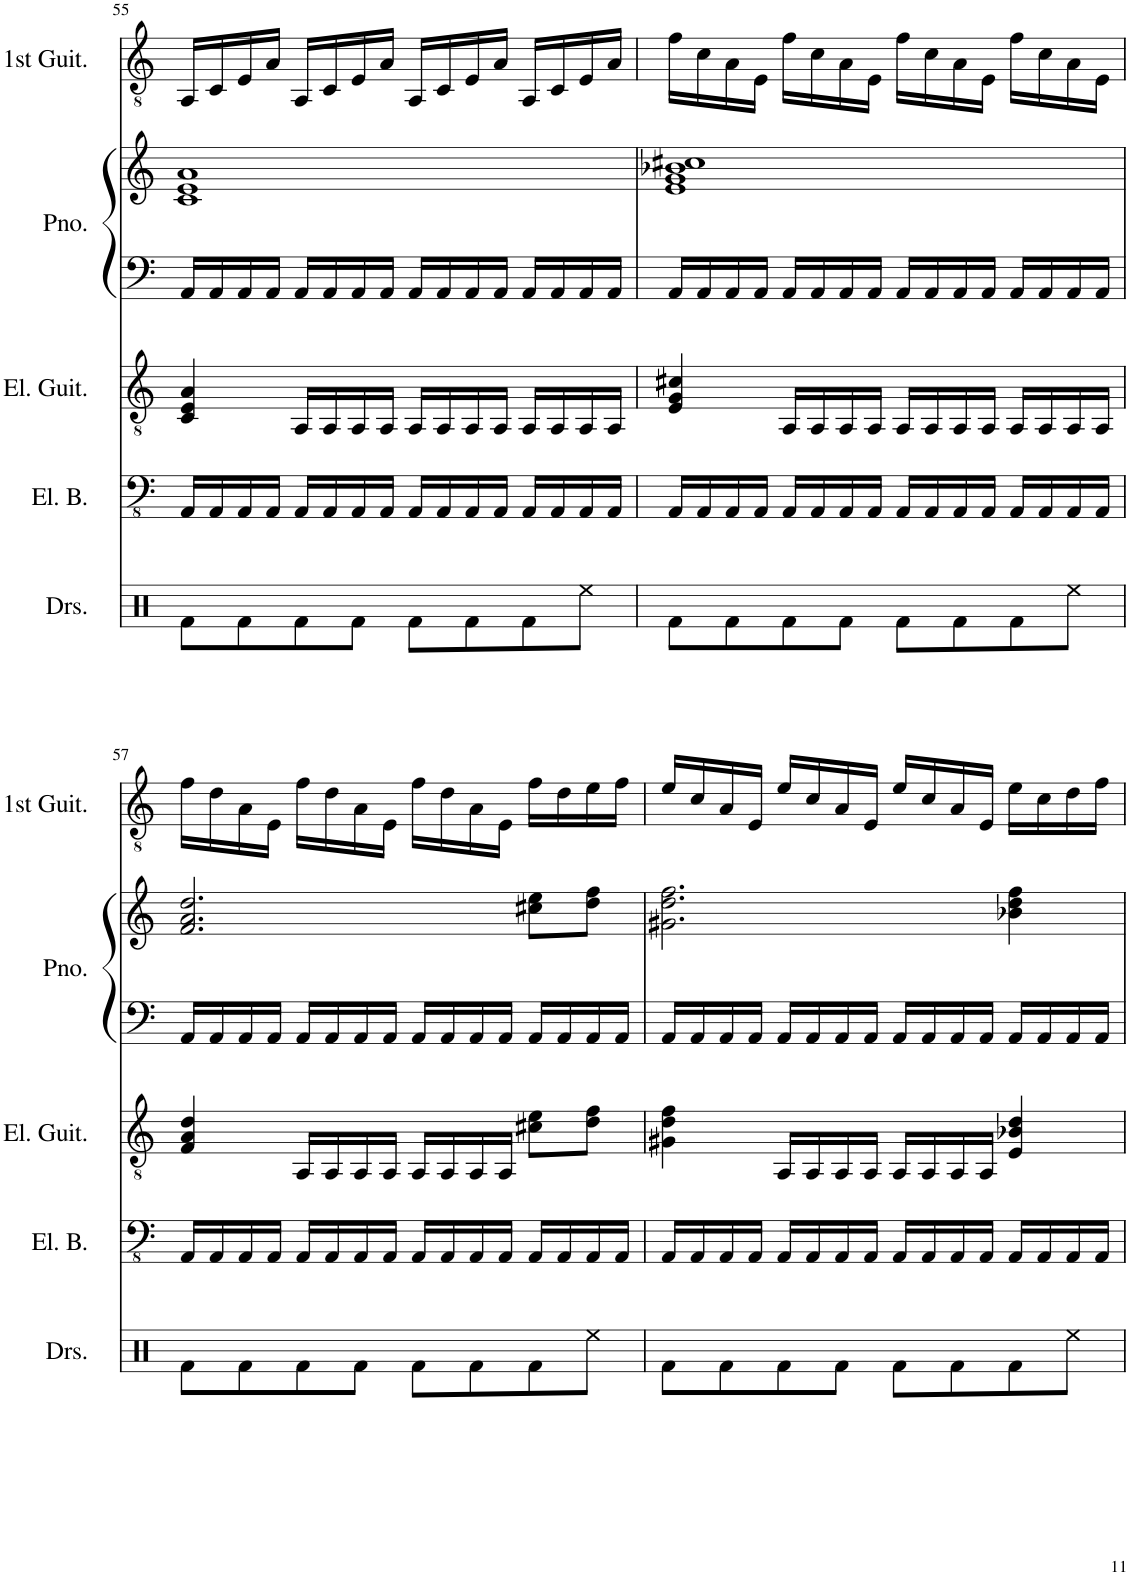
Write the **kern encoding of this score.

**kern	**kern	**kern	**kern	**kern	**kern
*part5	*part4	*part3	*part2	*part2	*part1
*staff6	*staff5	*staff4	*staff3	*staff2	*staff1
*I"Drumset	*I"Electric Bass	*I"Electric Guitar	*I"Piano	*	*I"First Guitar
*I'Drs.	*I'El. B.	*I'El. Guit.	*I'Pno.	*	*
!!LO:PB:g=z
*clefX	*clefFv4	*clefGv2	*clefF4	*clefG2	*clefGv2
*k[]	*k[]	*k[]	*k[]	*k[]	*k[]
*M4/4	*M4/4	*M4/4	*M4/4	*M4/4	*M4/4
=55	=55	=55	=55	=55	=55
8Rf\L	16AAA/LL	4C/ 4E/ 4A/	16AA/LL	1c 1e 1a	16AA/LL
.	16AAA/	.	16AA/	.	16C/
8Rf\	16AAA/	.	16AA/	.	16E/
.	16AAA/JJ	.	16AA/JJ	.	16A/JJ
8Rf\	16AAA/LL	16AA/LL	16AA/LL	.	16AA/LL
.	16AAA/	16AA/	16AA/	.	16C/
8Rf\J	16AAA/	16AA/	16AA/	.	16E/
.	16AAA/JJ	16AA/JJ	16AA/JJ	.	16A/JJ
8Rf\L	16AAA/LL	16AA/LL	16AA/LL	.	16AA/LL
.	16AAA/	16AA/	16AA/	.	16C/
8Rf\	16AAA/	16AA/	16AA/	.	16E/
.	16AAA/JJ	16AA/JJ	16AA/JJ	.	16A/JJ
8Rf\	16AAA/LL	16AA/LL	16AA/LL	.	16AA/LL
.	16AAA/	16AA/	16AA/	.	16C/
8Ree\J	16AAA/	16AA/	16AA/	.	16E/
.	16AAA/JJ	16AA/JJ	16AA/JJ	.	16A/JJ
=56	=56	=56	=56	=56	=56
8Rf\L	16AAA/LL	4E/ 4G/ 4c#X/	16AA/LL	1e 1g 1b-X 1cc#X	16f\LL
.	16AAA/	.	16AA/	.	16c\
8Rf\	16AAA/	.	16AA/	.	16A\
.	16AAA/JJ	.	16AA/JJ	.	16E\JJ
8Rf\	16AAA/LL	16AA/LL	16AA/LL	.	16f\LL
.	16AAA/	16AA/	16AA/	.	16c\
8Rf\J	16AAA/	16AA/	16AA/	.	16A\
.	16AAA/JJ	16AA/JJ	16AA/JJ	.	16E\JJ
8Rf\L	16AAA/LL	16AA/LL	16AA/LL	.	16f\LL
.	16AAA/	16AA/	16AA/	.	16c\
8Rf\	16AAA/	16AA/	16AA/	.	16A\
.	16AAA/JJ	16AA/JJ	16AA/JJ	.	16E\JJ
8Rf\	16AAA/LL	16AA/LL	16AA/LL	.	16f\LL
.	16AAA/	16AA/	16AA/	.	16c\
8Ree\J	16AAA/	16AA/	16AA/	.	16A\
.	16AAA/JJ	16AA/JJ	16AA/JJ	.	16E\JJ
!!LO:LB:g=z
=57	=57	=57	=57	=57	=57
8Rf\L	16AAA/LL	4F/ 4A/ 4d/	16AA/LL	2.f/ 2.a/ 2.dd/	16f\LL
.	16AAA/	.	16AA/	.	16d\
8Rf\	16AAA/	.	16AA/	.	16A\
.	16AAA/JJ	.	16AA/JJ	.	16E\JJ
8Rf\	16AAA/LL	16AA/LL	16AA/LL	.	16f\LL
.	16AAA/	16AA/	16AA/	.	16d\
8Rf\J	16AAA/	16AA/	16AA/	.	16A\
.	16AAA/JJ	16AA/JJ	16AA/JJ	.	16E\JJ
8Rf\L	16AAA/LL	16AA/LL	16AA/LL	.	16f\LL
.	16AAA/	16AA/	16AA/	.	16d\
8Rf\	16AAA/	16AA/	16AA/	.	16A\
.	16AAA/JJ	16AA/JJ	16AA/JJ	.	16E\JJ
8Rf\	16AAA/LL	8c#X\ 8e\L	16AA/LL	8cc#X\ 8ee\L	16f\LL
.	16AAA/	.	16AA/	.	16d\
8Ree\J	16AAA/	8d\ 8f\J	16AA/	8dd\ 8ff\J	16e\
.	16AAA/JJ	.	16AA/JJ	.	16f\JJ
=58	=58	=58	=58	=58	=58
8Rf\L	16AAA/LL	4G#X\ 4d\ 4f\	16AA/LL	2.g#X\ 2.dd\ 2.ff\	16e/LL
.	16AAA/	.	16AA/	.	16c/
8Rf\	16AAA/	.	16AA/	.	16A/
.	16AAA/JJ	.	16AA/JJ	.	16E/JJ
8Rf\	16AAA/LL	16AA/LL	16AA/LL	.	16e/LL
.	16AAA/	16AA/	16AA/	.	16c/
8Rf\J	16AAA/	16AA/	16AA/	.	16A/
.	16AAA/JJ	16AA/JJ	16AA/JJ	.	16E/JJ
8Rf\L	16AAA/LL	16AA/LL	16AA/LL	.	16e/LL
.	16AAA/	16AA/	16AA/	.	16c/
8Rf\	16AAA/	16AA/	16AA/	.	16A/
.	16AAA/JJ	16AA/JJ	16AA/JJ	.	16E/JJ
8Rf\	16AAA/LL	4E/ 4B-X/ 4d/	16AA/LL	4b-X\ 4dd\ 4ff\	16e\LL
.	16AAA/	.	16AA/	.	16c\
8Ree\J	16AAA/	.	16AA/	.	16d\
.	16AAA/JJ	.	16AA/JJ	.	16f\JJ
=	=	=	=	=	=
*-	*-	*-	*-	*-	*-
